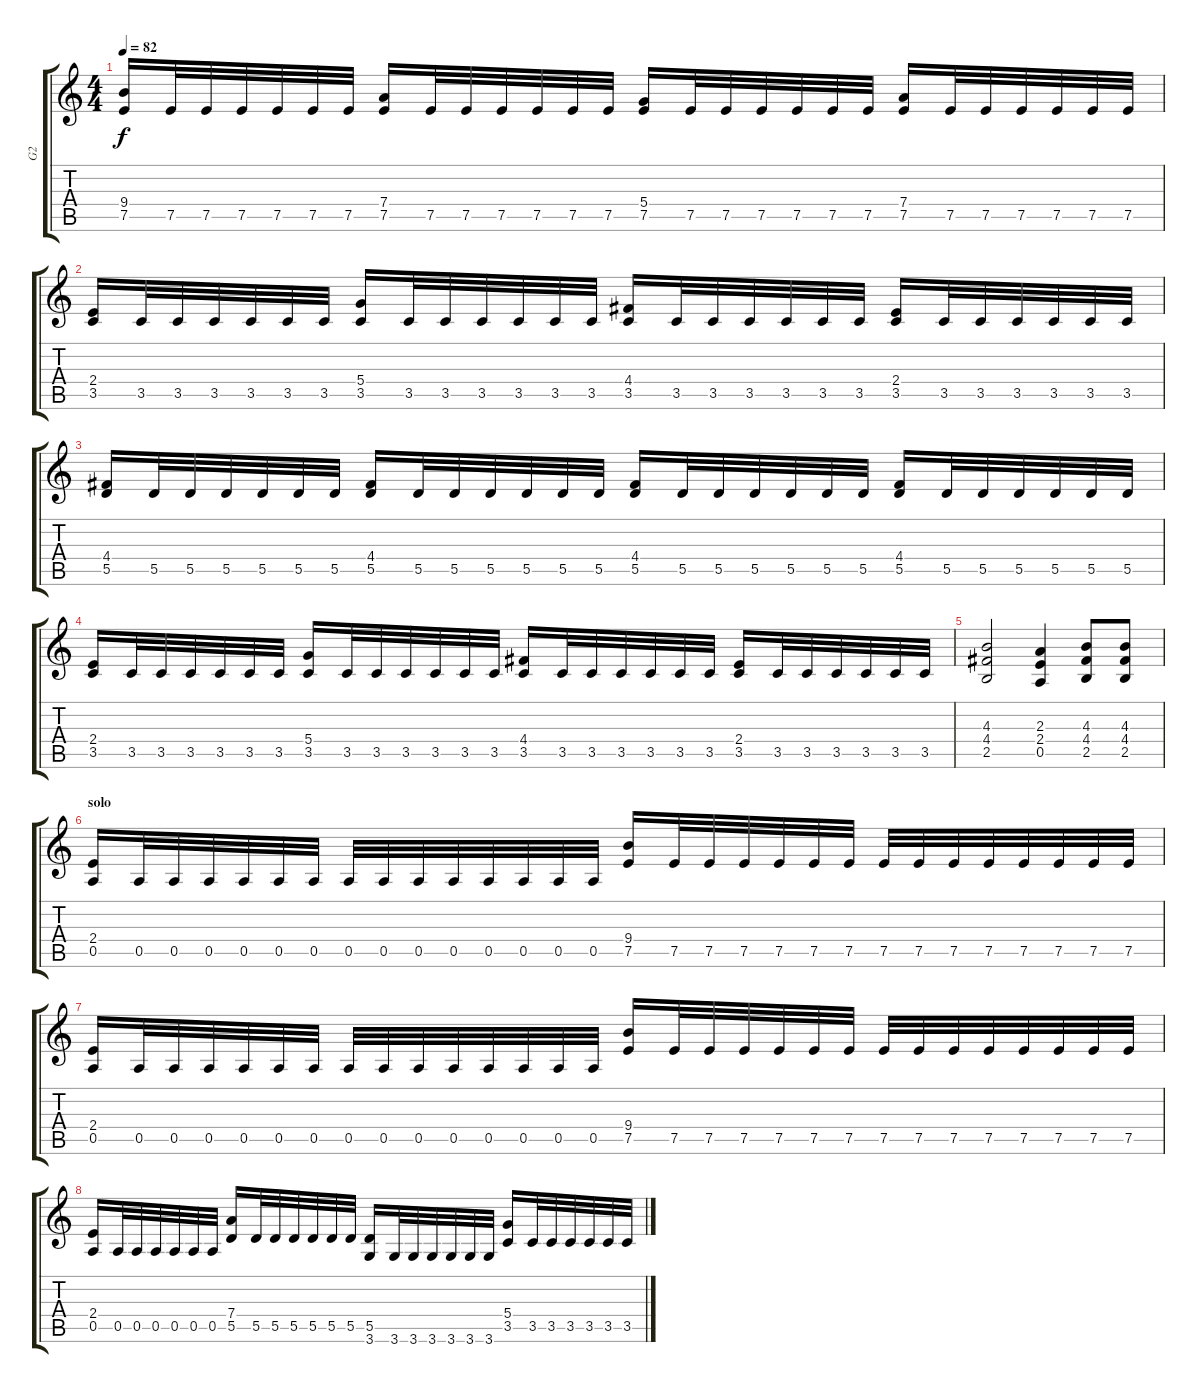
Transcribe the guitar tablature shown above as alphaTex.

\track ("G2" "G2") {instrument distortionguitar}
\staff {score tabs}
\tuning (E4 B3 G3 D3 A2 E2) {hide}
\ts (4 4)
\tempo 82
\clef g2
\ks c
(9.4 7.5).16{dy f} 7.5.32 7.5.32 7.5.32 7.5.32 7.5.32 7.5.32 (7.4 7.5).16 7.5.32 7.5.32 7.5.32 7.5.32 7.5.32 7.5.32 (5.4 7.5).16 7.5.32 7.5.32 7.5.32 7.5.32 7.5.32 7.5.32 (7.4 7.5).16 7.5.32 7.5.32 7.5.32 7.5.32 7.5.32 7.5.32 |
\section ("" "")
(2.4 3.5).16 3.5.32 3.5.32 3.5.32 3.5.32 3.5.32 3.5.32 (5.4 3.5).16 3.5.32 3.5.32 3.5.32 3.5.32 3.5.32 3.5.32 (4.4 3.5).16 3.5.32 3.5.32 3.5.32 3.5.32 3.5.32 3.5.32 (2.4 3.5).16 3.5.32 3.5.32 3.5.32 3.5.32 3.5.32 3.5.32 |
(4.4 5.5).16 5.5.32 5.5.32 5.5.32 5.5.32 5.5.32 5.5.32 (4.4 5.5).16 5.5.32 5.5.32 5.5.32 5.5.32 5.5.32 5.5.32 (4.4 5.5).16 5.5.32 5.5.32 5.5.32 5.5.32 5.5.32 5.5.32 (4.4 5.5).16 5.5.32 5.5.32 5.5.32 5.5.32 5.5.32 5.5.32 |
(2.4 3.5).16 3.5.32 3.5.32 3.5.32 3.5.32 3.5.32 3.5.32 (5.4 3.5).16 3.5.32 3.5.32 3.5.32 3.5.32 3.5.32 3.5.32 (4.4 3.5).16 3.5.32 3.5.32 3.5.32 3.5.32 3.5.32 3.5.32 (2.4 3.5).16 3.5.32 3.5.32 3.5.32 3.5.32 3.5.32 3.5.32 |
(4.3 4.4 2.5).2 (2.3 2.4 0.5).4 (4.3 4.4 2.5).8 (4.3 4.4 2.5).8 |
\section ("" "solo")
(2.4 0.5).16 0.5.32 0.5.32 0.5.32 0.5.32 0.5.32 0.5.32 0.5.32 0.5.32 0.5.32 0.5.32 0.5.32 0.5.32 0.5.32 0.5.32 (9.4 7.5).16 7.5.32 7.5.32 7.5.32 7.5.32 7.5.32 7.5.32 7.5.32 7.5.32 7.5.32 7.5.32 7.5.32 7.5.32 7.5.32 7.5.32 |
(2.4 0.5).16 0.5.32 0.5.32 0.5.32 0.5.32 0.5.32 0.5.32 0.5.32 0.5.32 0.5.32 0.5.32 0.5.32 0.5.32 0.5.32 0.5.32 (9.4 7.5).16 7.5.32 7.5.32 7.5.32 7.5.32 7.5.32 7.5.32 7.5.32 7.5.32 7.5.32 7.5.32 7.5.32 7.5.32 7.5.32 7.5.32 |
(2.4 0.5).16 0.5.32 0.5.32 0.5.32 0.5.32 0.5.32 0.5.32 (7.4 5.5).16 5.5.32 5.5.32 5.5.32 5.5.32 5.5.32 5.5.32 (5.5 3.6).16 3.6.32 3.6.32 3.6.32 3.6.32 3.6.32 3.6.32 (5.4 3.5).16 3.5.32 3.5.32 3.5.32 3.5.32 3.5.32 3.5.32
